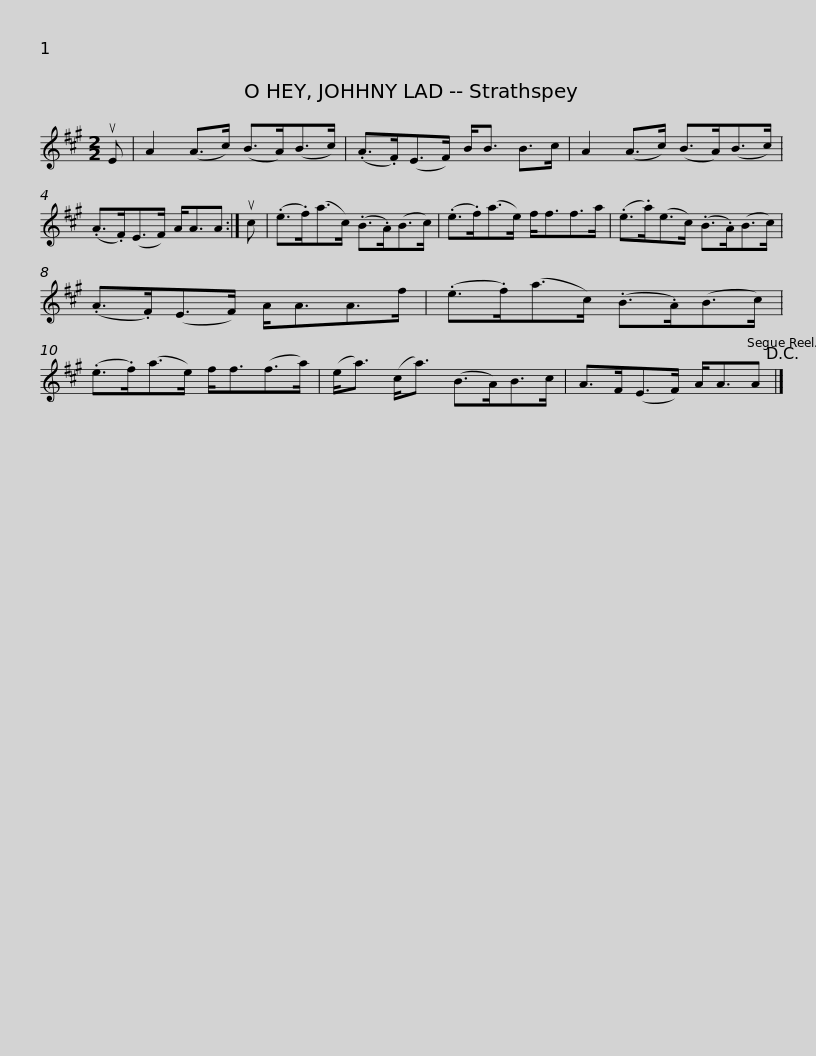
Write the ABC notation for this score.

X:1
L:1/8
M:2/2
I:linebreak $
K:A
V:1 treble
V:1
 uE | A2 (A>c) (B>A)(B>c) | (.A>.F)(E>F) B<B B>c | A2 (A>c) (B>A)(B>c) | (.A>.F)(E>F) A<AA :| %5
 uc |$ (.e>.f)(a>c) (.B>.A)(B>c) | (.e>.f)(a>e) f<ff>a | (.e>.a)(e>c) (.B>.A)(B>c) | (.A>.F)(E>F) A<AA>f |$ %10
 (.e>.f)(a>c) (.B>.A)(B>c) | (.e>.f)(a>e) f<f(f>a) | (e<a) (c<a) (B>A)B>c | A>F(E>F) A<AA!D.C.! |] %14
